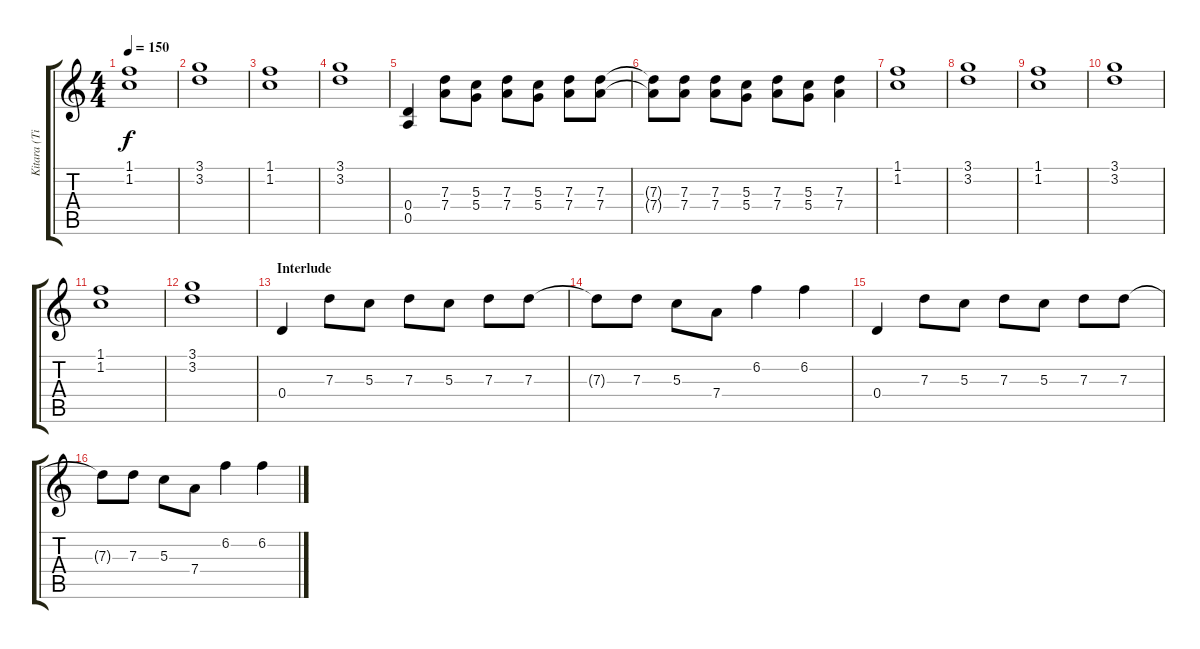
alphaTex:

\track ("Kitara (Timo Rautiainen)" "Kitara (Ti") {instrument distortionguitar}
\staff {score tabs}
\tuning (E4 B3 G3 D3 A2 E2) {hide}
\ts (4 4)
\tempo 150
\clef g2
\ks c
(1.1 1.2).1{dy f} |
(3.1 3.2).1 |
(1.1 1.2).1 |
(3.1 3.2).1 |
(0.4 0.5).4 (7.3 7.4).8 (5.3 5.4).8 (7.3 7.4).8 (5.3 5.4).8 (7.3 7.4).8 (7.3 7.4).8 |
(7.3{t} 7.4{t}).8 (7.3 7.4).8 (7.3 7.4).8 (5.3 5.4).8 (7.3 7.4).8 (5.3 5.4).8 (7.3 7.4).4 |
(1.1 1.2).1 |
(3.1 3.2).1 |
(1.1 1.2).1 |
(3.1 3.2).1 |
(1.1 1.2).1 |
(3.1 3.2).1 |
\section ("" "Interlude")
0.4.4 7.3.8 5.3.8 7.3.8 5.3.8 7.3.8 7.3.8 |
7.3{t}.8 7.3.8 5.3.8 7.4.8 6.2.4 6.2.4 |
0.4.4 7.3.8 5.3.8 7.3.8 5.3.8 7.3.8 7.3.8 |
7.3{t}.8 7.3.8 5.3.8 7.4.8 6.2.4 6.2.4
